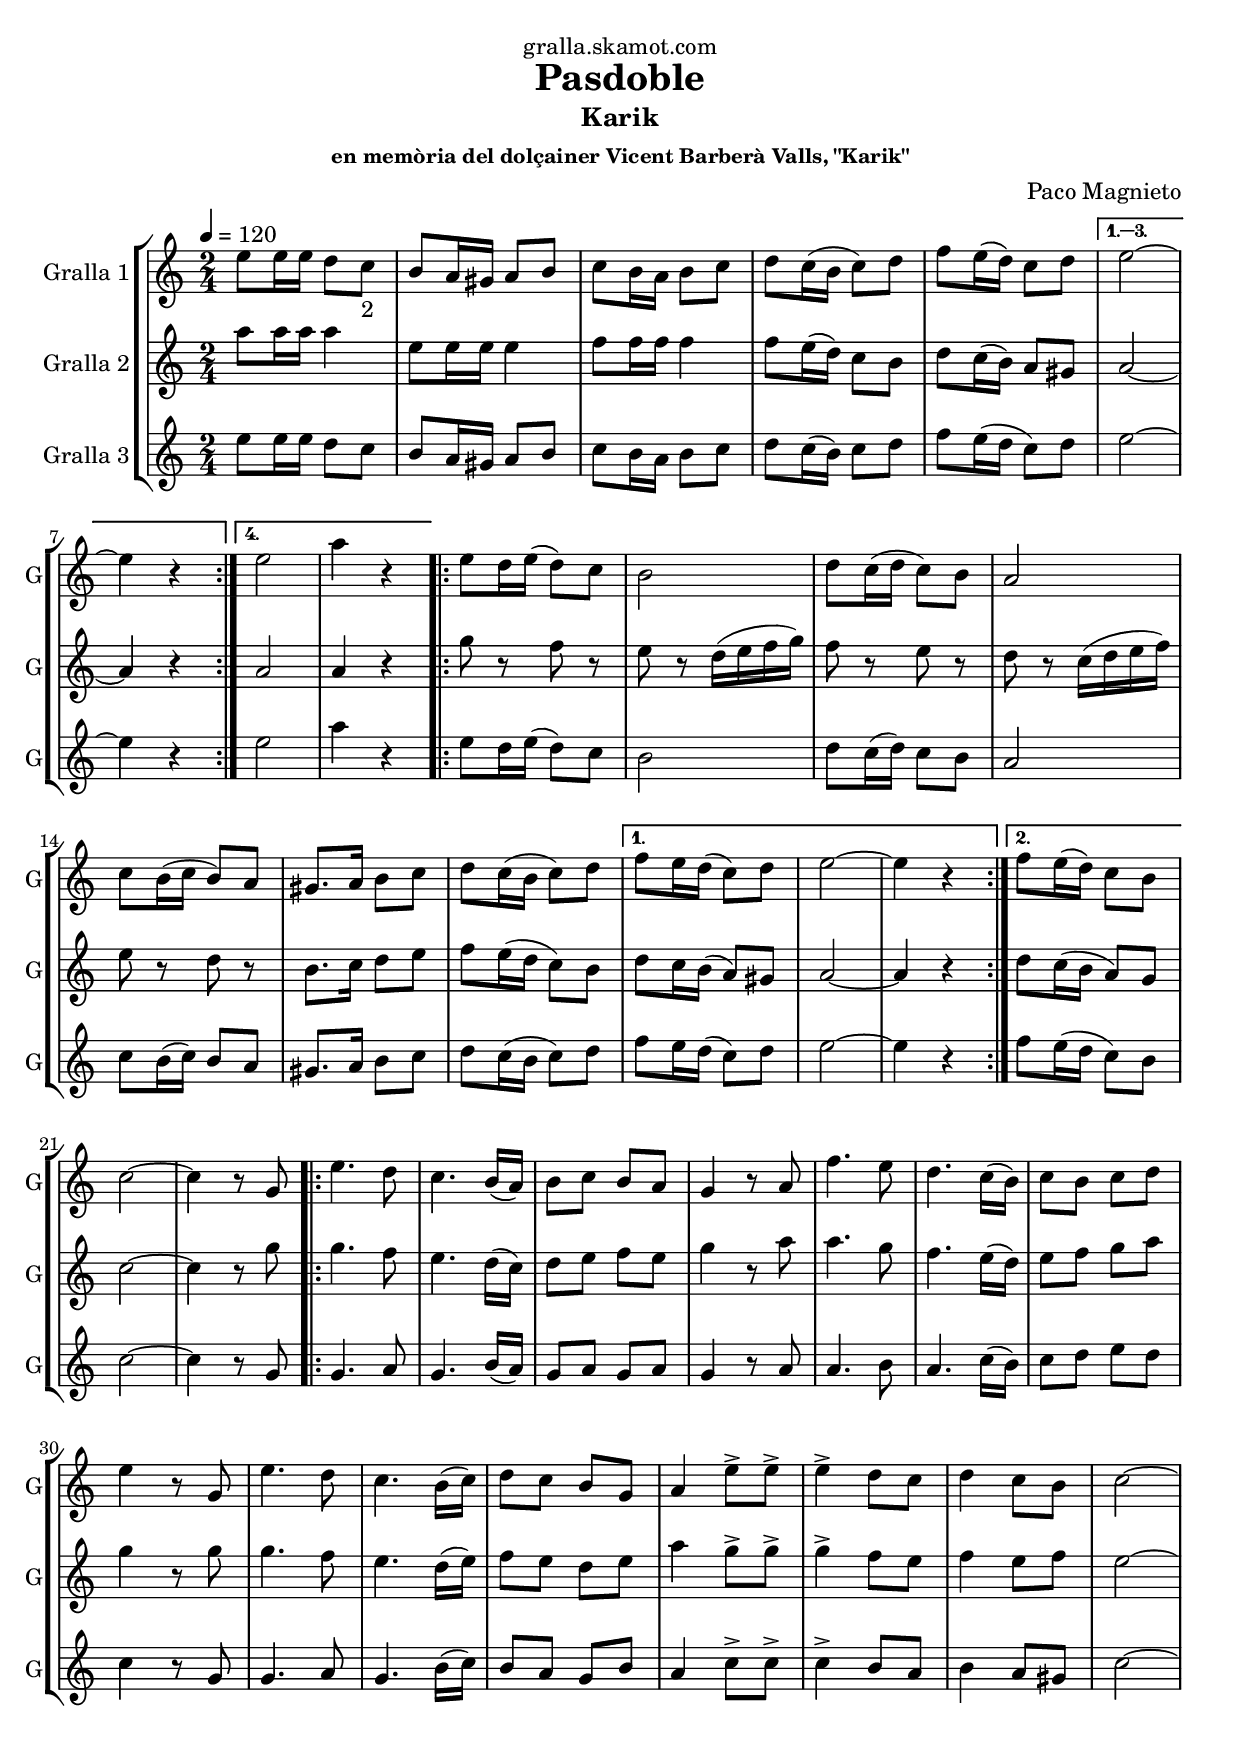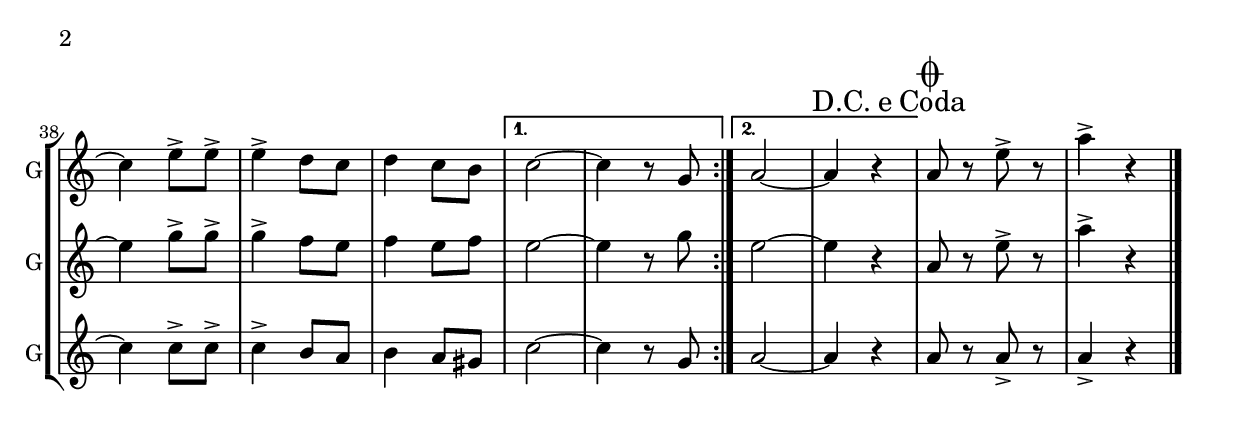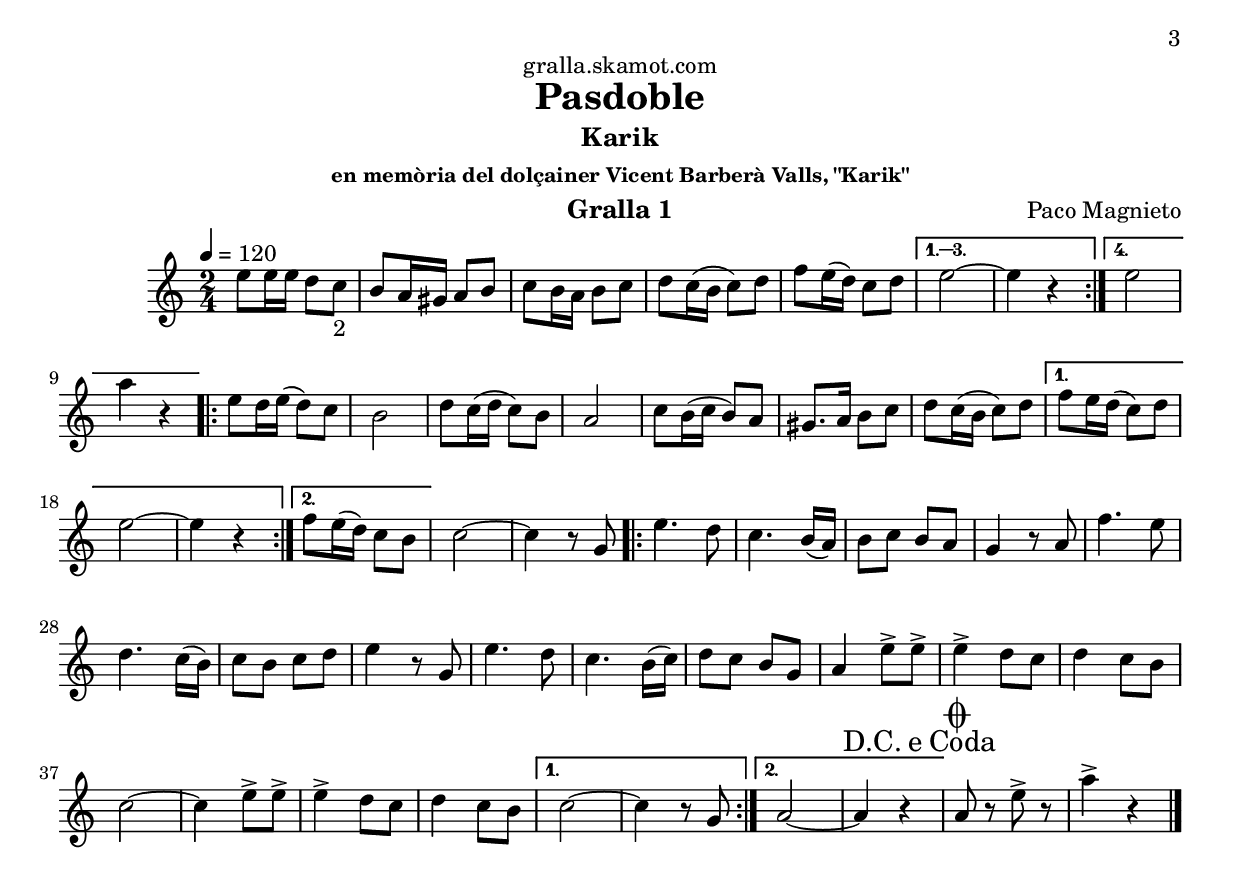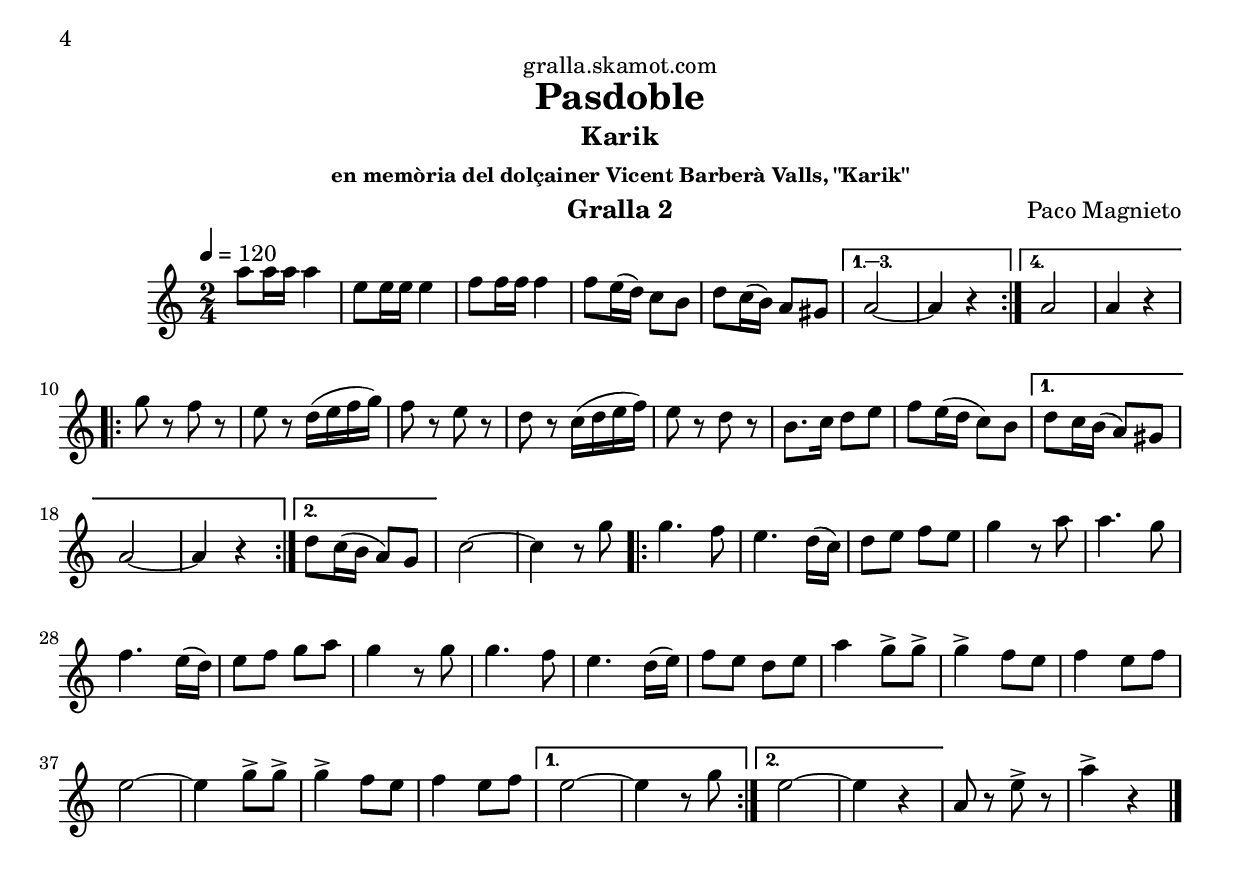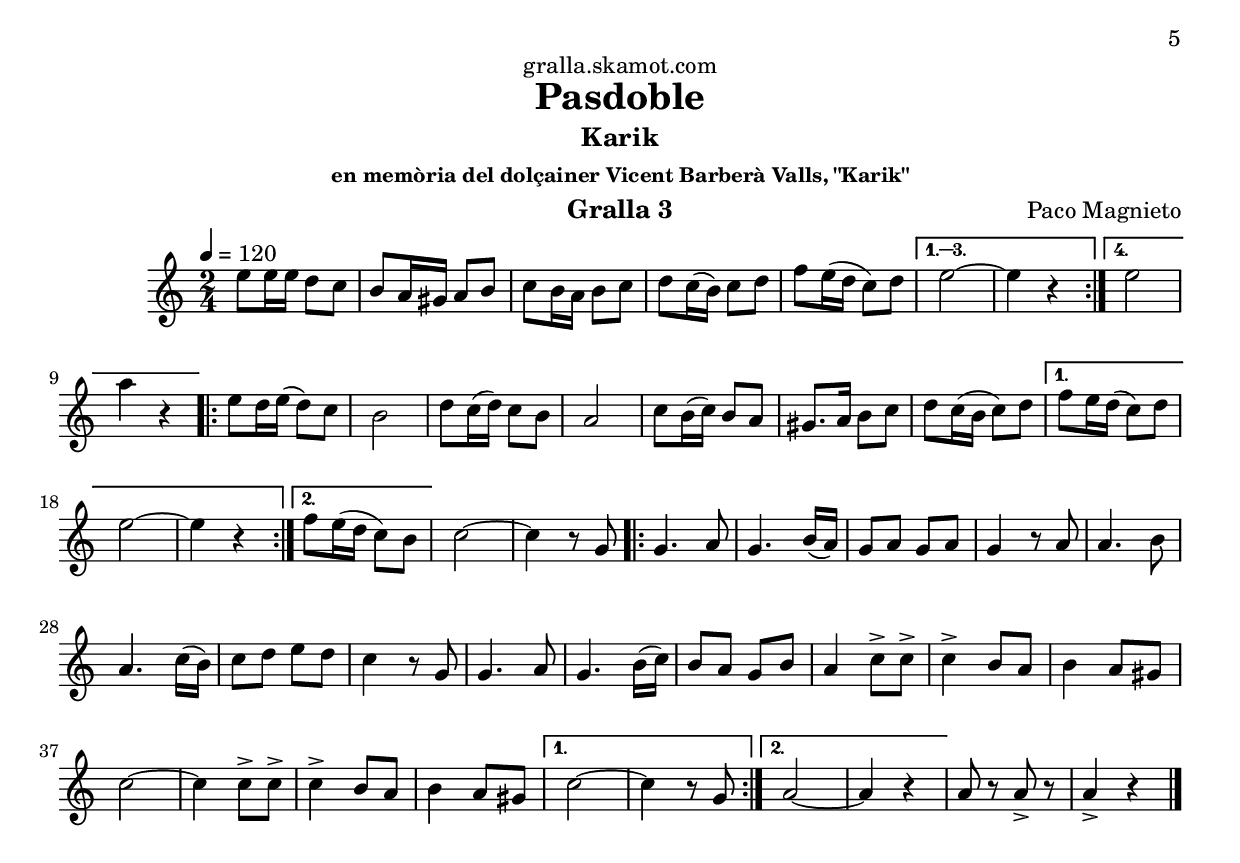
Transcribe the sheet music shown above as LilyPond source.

\version "2.16.2"

\header {
  dedication="gralla.skamot.com"
  title="Pasdoble"
  subtitle="Karik"
  subsubtitle="en memòria del dolçainer Vicent Barberà Valls, \"Karik\""
  poet=""
  meter=""
  piece=""
  composer="Paco Magnieto"
  arranger=""
  opus=""
  instrument=""
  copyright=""
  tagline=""
}

liniaroAa =
\relative e''
{
  \tempo 4=120
  \clef treble
  \key c \major
  \time 2/4
  \repeat volta 4 { e8 e16 e d8 c _"2" _""  |
  b8 a16 gis a8 b  |
  c8 b16 a b8 c  |
  d8 c16 ( b c8 ) d  |
  %05
  f8 e16 ( d ) c8 d }
  \alternative { { e2 ~  |
  e4 r }
  { e2 _""  |
  a4 r } }
  %10
  \repeat volta 2 { e8 d16 e ( d8 ) c  |
  b2  |
  d8 c16 ( d c8 ) b  |
  a2  |
  c8 b16 ( c b8 ) a  |
  %15
  gis8. a16 b8 c  |
  d8 c16 ( b c8 ) d }
  \alternative { { f8 e16 d ( c8 ) d  |
  e2 ~  |
  e4 r }
  %20
  { f8 e16 ( d ) c8 b } }
  c2 ~  |
   c4 r8 g  |
  \repeat volta 2 { e'4. d8  |
  c4. b16 ( a )  |
  %25
  b8 c b a  |
  g4 r8 a  |
  f'4. e8  |
  d4. c16 ( b )  |
  c8 b c d  |
  %30
  e4 r8 g,  |
  e'4. d8  |
  c4. b16 ( c )  |
  d8 c b g  |
  a4 e'8-> e->  |
  %35
  e4-> d8 c  |
  d4 c8 b  |
  c2 ~  |
  c4 e8-> e->  |
  e4-> d8 c  |
  %40
  d4 c8 b }
  \alternative { { c2 ~  |
  c4 r8 g }
  { a2 ~  |
  \mark \markup {D.C. e Coda} a4 r } }
  %45
  \mark \markup {\musicglyph #"scripts.coda"} a8 r e'-> r  |
  a4-> r  \bar "|."
}

liniaroAb =
\relative a''
{
  \tempo 4=120
  \clef treble
  \key c \major
  \time 2/4
  \repeat volta 4 { a8 a16 a a4  |
  e8 e16 e e4  |
  f8 f16 f f4  |
  f8 e16 ( d ) c8 b  |
  %05
  d8 c16 ( b ) a8 gis }
  \alternative { { a2 ~  |
  a4 r }
  { a2  |
  a4 r } }
  %10
  \repeat volta 2 { g'8 r f r  |
  e8 r d16 ( e f g )  |
  f8 r e r  |
  d8 r c16 ( d e f )  |
  e8 r d r  |
  %15
  b8. c16 d8 e  |
  f8 e16 ( d c8 ) b }
  \alternative { { d8 c16 b ( a8 ) gis  |
  a2 ~  |
  a4 r }
  %20
  { d8 c16 ( b a8 ) g } }
  c2 ~  |
  c4 r8 g'  |
  \repeat volta 2 { g4. f8  |
  e4. d16 ( c )  |
  %25
  d8 e f e  |
  g4 r8 a  |
  a4. g8  |
  f4. e16 ( d )  |
  e8 f g a  |
  %30
  g4 r8 g  |
  g4. f8  |
  e4. d16 ( e )  |
  f8 e d e  |
  a4 g8-> g->  |
  %35
  g4-> f8 e  |
  f4 e8 f  |
  e2 ~  |
  e4 g8-> g->  |
  g4-> f8 e  |
  %40
  f4 e8 f }
  \alternative { { e2 ~  |
  e4 r8 g }
  { e2 ~  |
  e4 r } }
  %45
  a,8 r e'-> r  |
  a4-> r  \bar "|."
}

liniaroAc =
\relative e''
{
  \tempo 4=120
  \clef treble
  \key c \major
  \time 2/4
  \repeat volta 4 { e8 e16 e d8 c  |
  b8 a16 gis a8 b  |
  c8 b16 a b8 c  |
  d8 c16 ( b ) c8 d  |
  %05
  f8 e16 ( d c8 ) d }
  \alternative { { e2 ~  |
  e4 r }
  { e2  |
  a4 r } }
  %10
  \repeat volta 2 { e8 d16 e ( d8 ) c  |
  b2  |
  d8 c16 ( d ) c8 b  |
  a2  |
  c8 b16 ( c ) b8 a  |
  %15
  gis8. a16 b8 c  |
  d8 c16 ( b c8 ) d }
  \alternative { { f8 e16 d ( c8 ) d  |
  e2 ~  |
  e4 r }
  %20
  { f8 e16 ( d c8 ) b } }
  c2 ~  |
  c4 r8 g  |
  \repeat volta 2 { g4. a8  |
  g4. b16 ( a )  |
  %25
  g8 a g a  |
  g4 r8 a  |
  a4. b8  |
  a4. c16 ( b )  |
  c8 d e d  |
  %30
  c4 r8 g  |
  g4. a8  |
  g4. b16 ( c )  |
  b8 a g b  |
  a4 c8-> c->  |
  %35
  c4-> b8 a  |
  b4 a8 gis  |
  c2 ~  |
  c4 c8-> c->  |
  c4-> b8 a  |
  %40
  b4 a8 gis }
  \alternative { { c2 ~  |
  c4 r8 g }
  { a2 ~  |
  a4 r } }
  %45
  a8 r a-> r  |
  a4-> r  \bar "|."
}

\bookpart {
  \score {
    \new StaffGroup {
      \override Score.RehearsalMark #'self-alignment-X = #LEFT
      <<
        \new Staff \with {instrumentName = #"Gralla 1" shortInstrumentName = #"G"} \liniaroAa
        \new Staff \with {instrumentName = #"Gralla 2" shortInstrumentName = #"G"} \liniaroAb
        \new Staff \with {instrumentName = #"Gralla 3" shortInstrumentName = #"G"} \liniaroAc
      >>
    }
    \layout {}
  }
  \score { \unfoldRepeats
    \new StaffGroup {
      \override Score.RehearsalMark #'self-alignment-X = #LEFT
      <<
        \new Staff \with {instrumentName = #"Gralla 1" shortInstrumentName = #"G"} \liniaroAa
        \new Staff \with {instrumentName = #"Gralla 2" shortInstrumentName = #"G"} \liniaroAb
        \new Staff \with {instrumentName = #"Gralla 3" shortInstrumentName = #"G"} \liniaroAc
      >>
    }
    \midi {
      \set Staff.midiInstrument = "oboe"
      \set DrumStaff.midiInstrument = "drums"
    }
  }
}

\bookpart {
  \header {instrument="Gralla 1"}
  \score {
    \new StaffGroup {
      \override Score.RehearsalMark #'self-alignment-X = #LEFT
      <<
        \new Staff \liniaroAa
      >>
    }
    \layout {}
  }
  \score { \unfoldRepeats
    \new StaffGroup {
      \override Score.RehearsalMark #'self-alignment-X = #LEFT
      <<
        \new Staff \liniaroAa
      >>
    }
    \midi {
      \set Staff.midiInstrument = "oboe"
      \set DrumStaff.midiInstrument = "drums"
    }
  }
}

\bookpart {
  \header {instrument="Gralla 2"}
  \score {
    \new StaffGroup {
      \override Score.RehearsalMark #'self-alignment-X = #LEFT
      <<
        \new Staff \liniaroAb
      >>
    }
    \layout {}
  }
  \score { \unfoldRepeats
    \new StaffGroup {
      \override Score.RehearsalMark #'self-alignment-X = #LEFT
      <<
        \new Staff \liniaroAb
      >>
    }
    \midi {
      \set Staff.midiInstrument = "oboe"
      \set DrumStaff.midiInstrument = "drums"
    }
  }
}

\bookpart {
  \header {instrument="Gralla 3"}
  \score {
    \new StaffGroup {
      \override Score.RehearsalMark #'self-alignment-X = #LEFT
      <<
        \new Staff \liniaroAc
      >>
    }
    \layout {}
  }
  \score { \unfoldRepeats
    \new StaffGroup {
      \override Score.RehearsalMark #'self-alignment-X = #LEFT
      <<
        \new Staff \liniaroAc
      >>
    }
    \midi {
      \set Staff.midiInstrument = "oboe"
      \set DrumStaff.midiInstrument = "drums"
    }
  }
}

